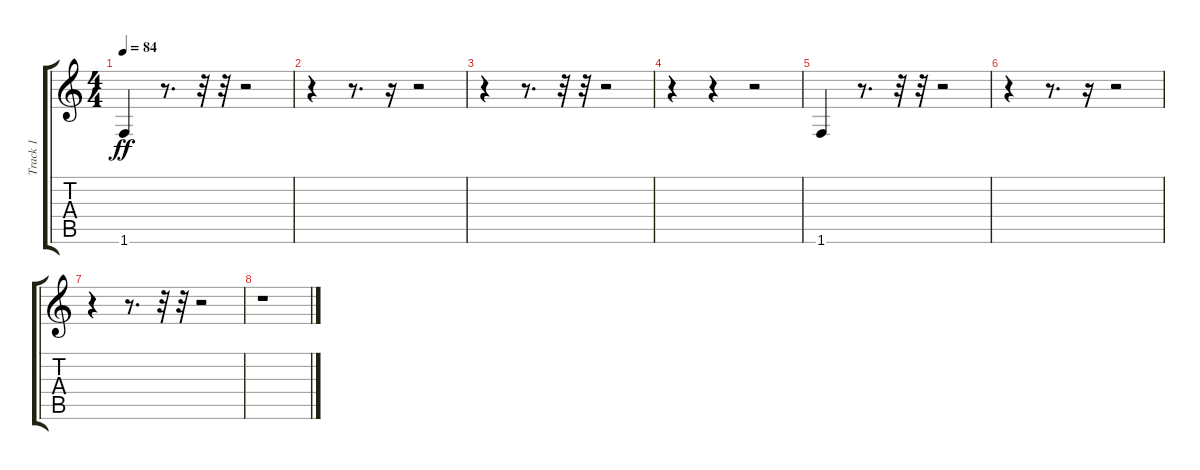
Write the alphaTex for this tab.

\track ("Track 1" "Track 1") {instrument synthbass2}
\staff {score tabs}
\tuning (E4 B3 G3 D3 A2 E2) {hide}
\ts (4 4)
\tempo 84
\clef g2
\ks c
1.6.4{dy ff} r.8{d} r.32 r.32 r.2 |
r.4 r.8{d} r.16 r.2 |
r.4 r.8{d} r.32 r.32 r.2 |
r.4 r.4 r.2 |
1.6.4 r.8{d} r.32 r.32 r.2 |
r.4 r.8{d} r.16 r.2 |
r.4 r.8{d} r.32 r.32 r.2 |
r.1
